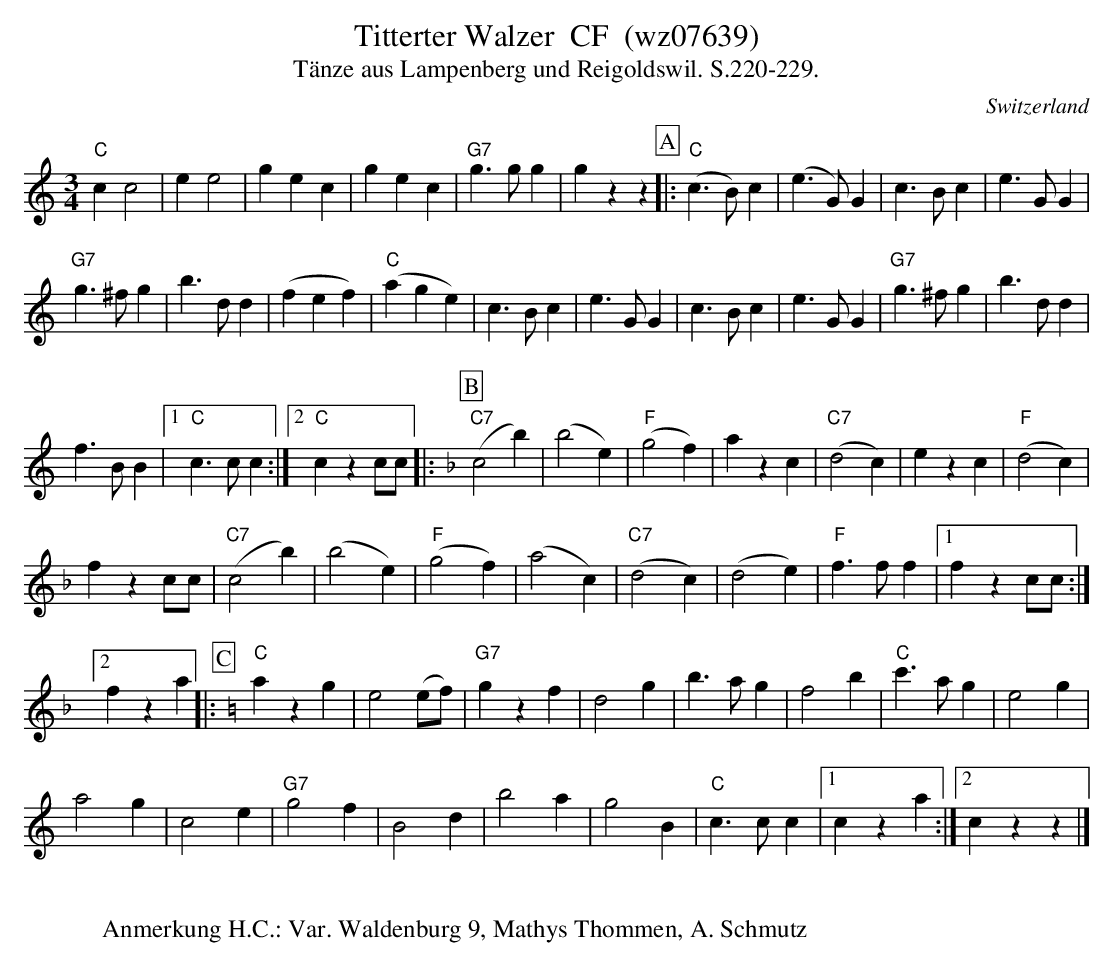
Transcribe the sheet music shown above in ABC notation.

X:1
T:Titterter Walzer  CF  (wz07639)
T: Tänze aus Lampenberg und Reigoldswil. S.220-229.
M:3/4
L:1/4
O:Switzerland
K:C major
"C"cc2 | ee2 | gec | gec | "G7"g>gg | gzz [P:A] |: ("C"c>B)c | (e>G)G | c>Bc | e>GG |
"G7"g>^fg | b>dd | (fef) | ("C"age) | c>Bc | e>GG | c>Bc | e>GG | "G7"g>^fg | b>dd |
f>BB |1 "C"c>cc :|2 "C"czc/c/ |: [K:F] [P:B] ("C7"c2b) | (b2e) | ("F"g2f) | azc | ("C7"d2c) | ezc | ("F"d2c) |
fzc/c/ | ("C7"c2b) | (b2e) | ("F"g2f) | (a2c) | ("C7"d2c) | (d2e) | "F"f>ff |1 fzc/c/ :|2
fza |: [P:C] [K:C] "C"azg | e2(e/f/) | "G7"gzf | d2g | b>ag | f2b | "C"c'>ag | e2g |
a2g | c2e | "G7"g2f | B2d | b2a | g2B | "C"c>cc |1 cza :|2 czz |]
W:
W:Anmerkung H.C.: Var. Waldenburg 9, Mathys Thommen, A. Schmutz
